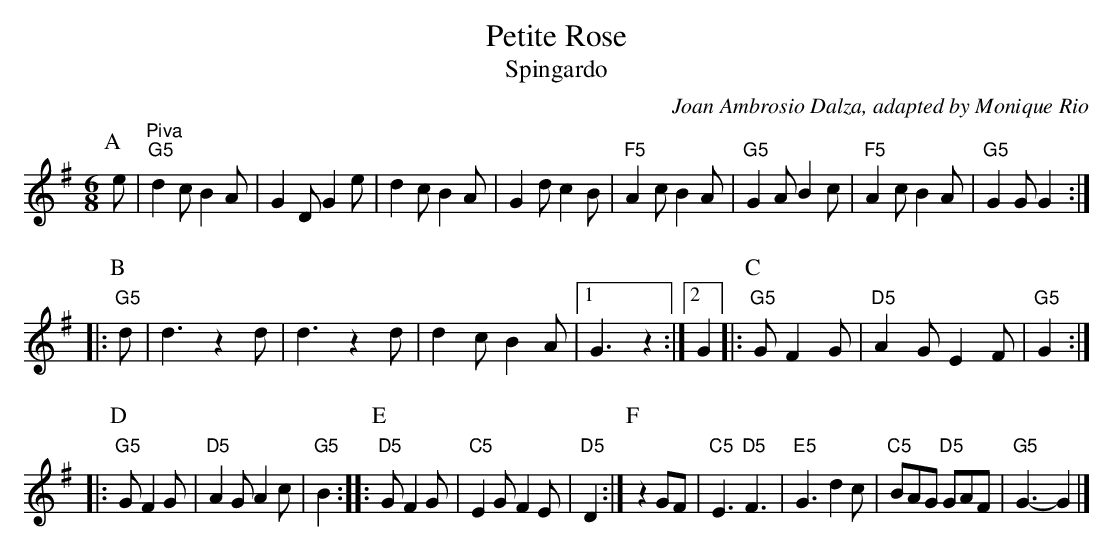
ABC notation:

X:1
T:Petite Rose
T:Spingardo
C:Joan Ambrosio Dalza, adapted by Monique Rio
M:6/8
L:1/8
K:Gmaj
P:A
e | "^Piva""G5"d2c B2A | G2D G2e | d2c B2A | G2d c2B | "F5"A2c B2A | "G5"G2A B2c | "F5"A2c B2A | "G5"G2G G2 ::
P:B
"G5"d | d3 z2d | d3 z2d | d2c B2A |  [1 G3 z2 :|]  [2 G2 |:\
P:C
"G5"GF2G |"D5"A2GE2F | "G5"G2 ::
P:D
"G5"GF2G | "D5"A2GA2c | "G5"B2 ::\
P:E
"D5"GF2G | "C5"E2GF2E | "D5"D2 :|\
P:F
z2 GF | "C5"E3"D5"F3 |"E5"G3d2c | "C5"BAG "D5"GAF | "G5"G3-G2 |]
